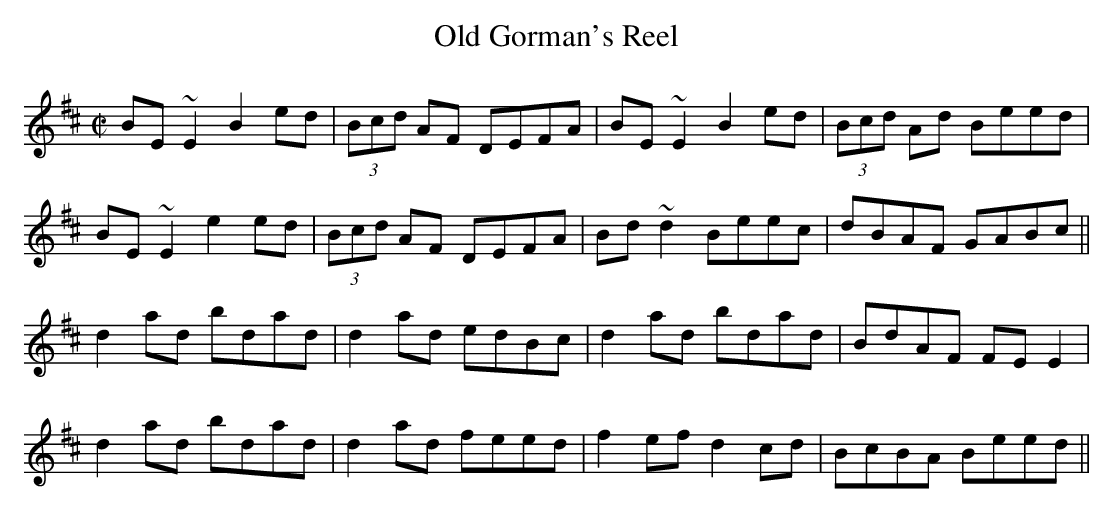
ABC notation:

X:1
T:Old Gorman's Reel
M:C|
K:Edor
BE~E2 B2ed|(3Bcd AF DEFA|BE~E2 B2ed|(3Bcd Ad Beed|
BE~E2 e2ed|(3Bcd AF DEFA|Bd~d2 Beec|dBAF GABc||
d2ad bdad|d2ad edBc|d2ad bdad|BdAF FEE2|
d2ad bdad|d2ad feed|f2ef d2cd|BcBA Beed||
